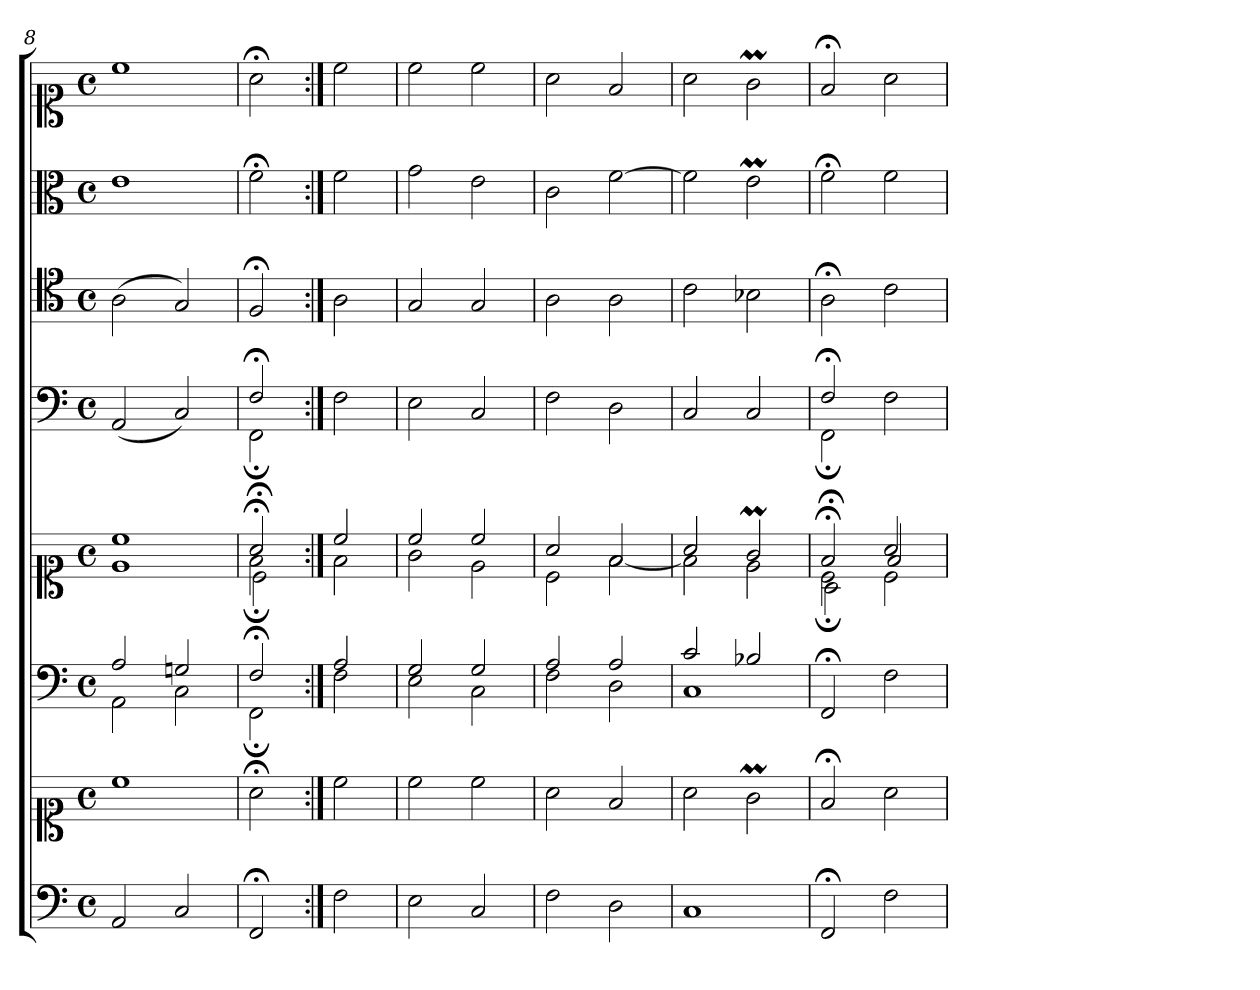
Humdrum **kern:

**kern	**kern	**kern	**kern	**kern	**kern	**kern	**kern
*part6	*part6	*part5	*part5	*part4	*part3	*part2	*part1
*staff8	*staff7	*staff6	*staff5	*staff4	*staff3	*staff2	*staff1
*clefF4	*clefC1	*clefF4	*clefC1	*clefF4	*clefC4	*clefC3	*clefC1
*k[]	*k[]	*k[]	*k[]	*k[]	*k[]	*k[]	*k[]
*M4/4	*M4/4	*M4/4	*M4/4	*M4/4	*M4/4	*M4/4	*M4/4
*met(c)	*met(c)	*met(c)	*met(c)	*met(c)	*met(c)	*met(c)	*met(c)
=8	=8	=8	=8	=8	=8	=8	=8
*	*	*^	*^	*	*	*	*
2AA	1cc	2A	2AA	1cc	1e	(2AA	(2A	1e	1cc
2C	.	2Gn	2C	.	.	2C)	2G)	.	.
=9	=9	=9	=9	=9	=9	=9	=9	=9	=9
*	*	*	*	*	*^	*^	*	*	*
2FF;	2a;<	2F;<	2FF;<	2a;<	2f;<	2c;<\	2F;<	2FF;<	2F;<	2f;<	2a;<
*	*	*	*	*	*v	*v	*	*	*	*	*
*	*	*	*	*	*	*v	*v	*	*	*
=10:|!	=10:|!	=10:|!	=10:|!	=10:|!	=10:|!	=10:|!	=10:|!	=10:|!	=10:|!
2F	2cc	2A	2F	2cc	2f	2F	2A	2f	2cc
=11	=11	=11	=11	=11	=11	=11	=11	=11	=11
2E	2cc	2G	2E	2cc	2g	2E	2G	2g	2cc
2C	2cc	2G	2C	2cc	2e	2C	2G	2e	2cc
=12	=12	=12	=12	=12	=12	=12	=12	=12	=12
2F	2a	2A	2F	2a	2c	2F	2A	2c	2a
2D	2f	2A	2D	2f	[2f	2D	2A	[2f	2f
=13	=13	=13	=13	=13	=13	=13	=13	=13	=13
1C	2a	2c	1C	2a	2f]	2C	2c	2f]	2a
.	2gM	2B-X	.	2gM	2e	2C	2B-X	2em	2gM
*	*	*v	*v	*	*	*	*	*	*
=14	=14	=14	=14	=14	=14	=14	=14	=14
*	*	*	*	*^	*^	*	*	*
2FF;	2f;<	2FF;<	2f;<	2c;<	2A;<\	2F;<	2FF;<	2A;<	2f;<	2f;<
2F	2a	2F	2a	2c	2f	2F	2ryy	2c	2f	2a
*	*	*	*v	*v	*v	*	*	*	*	*
*	*	*	*	*v	*v	*	*	*
=	=	=	=	=	=	=	=
*-	*-	*-	*-	*-	*-	*-	*-
